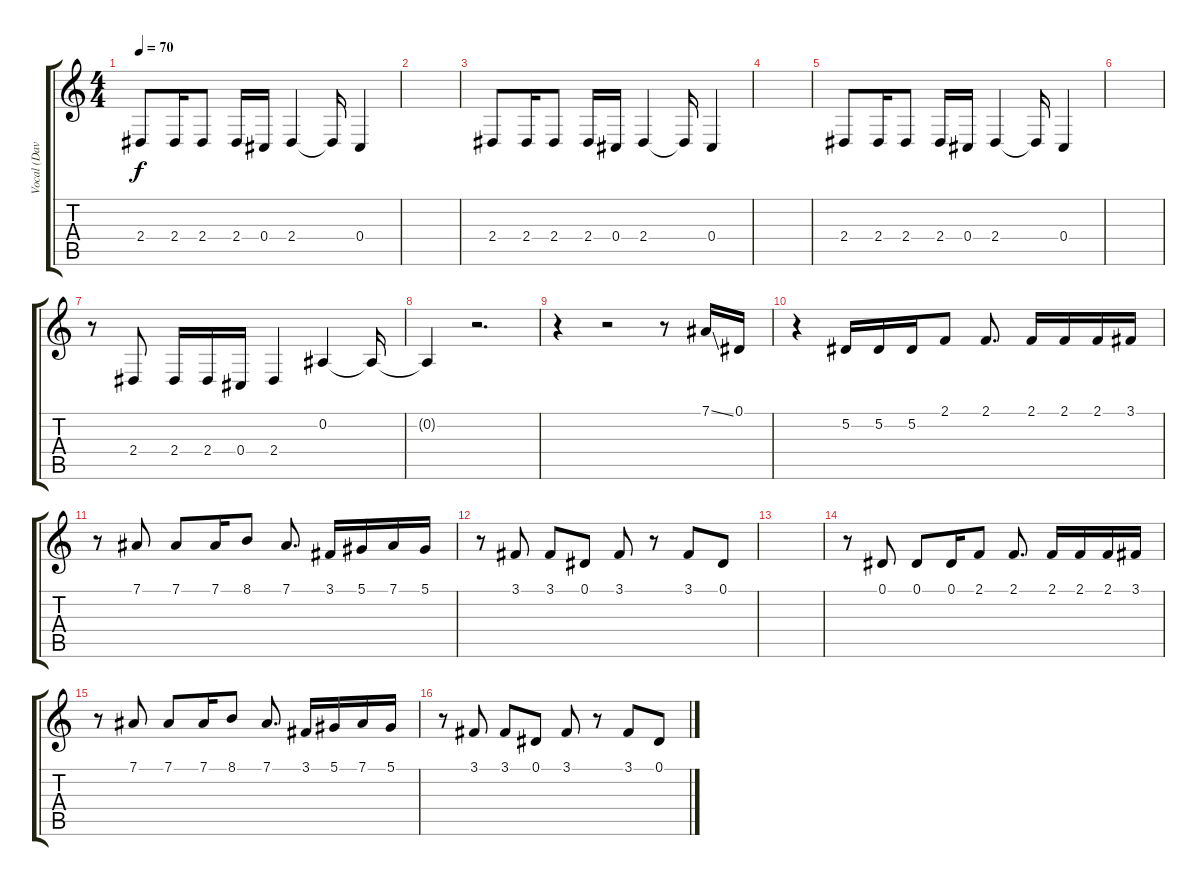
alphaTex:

\track ("Vocal (Davey Havok)" "Vocal (Dav") {instrument cello}
\staff {score tabs}
\tuning (Eb4 Bb3 Gb3 Db3 Ab2 Eb2) {hide}
\ts (4 4)
\tempo 70
\clef g2
\ks c
2.4.8{dy f} 2.4.16 2.4.8 2.4.16 0.4.16 2.4.4 2.4{t}.16 0.4.4 |
|
2.4.8 2.4.16 2.4.8 2.4.16 0.4.16 2.4.4 2.4{t}.16 0.4.4 |
|
2.4.8 2.4.16 2.4.8 2.4.16 0.4.16 2.4.4 2.4{t}.16 0.4.4 |
|
r.8 2.4.8 2.4.16 2.4.16 0.4.16 2.4.4 0.2.4 0.2{t}.16 |
0.2{t}.4 r.2{d} |
r.4 r.2 r.8 7.1{ss}.16 0.1.16 |
r.4{volume 16} 5.2.16 5.2.16 5.2.16 2.1.8 2.1.8{d} 2.1.16 2.1.16 2.1.16 3.1.16 |
r.8 7.1.8 7.1.8 7.1.16 8.1.8 7.1.8{d} 3.1.16 5.1.16 7.1.16 5.1.16 |
r.8 3.1.8 3.1.8 0.1.8 3.1.8 r.8 3.1.8 0.1.8 |
|
r.8 0.1.8 0.1.8 0.1.16 2.1.8 2.1.8{d} 2.1.16 2.1.16 2.1.16 3.1.16 |
r.8 7.1.8 7.1.8 7.1.16 8.1.8 7.1.8{d} 3.1.16 5.1.16 7.1.16 5.1.16 |
r.8 3.1.8 3.1.8 0.1.8 3.1.8 r.8 3.1.8 0.1.8
